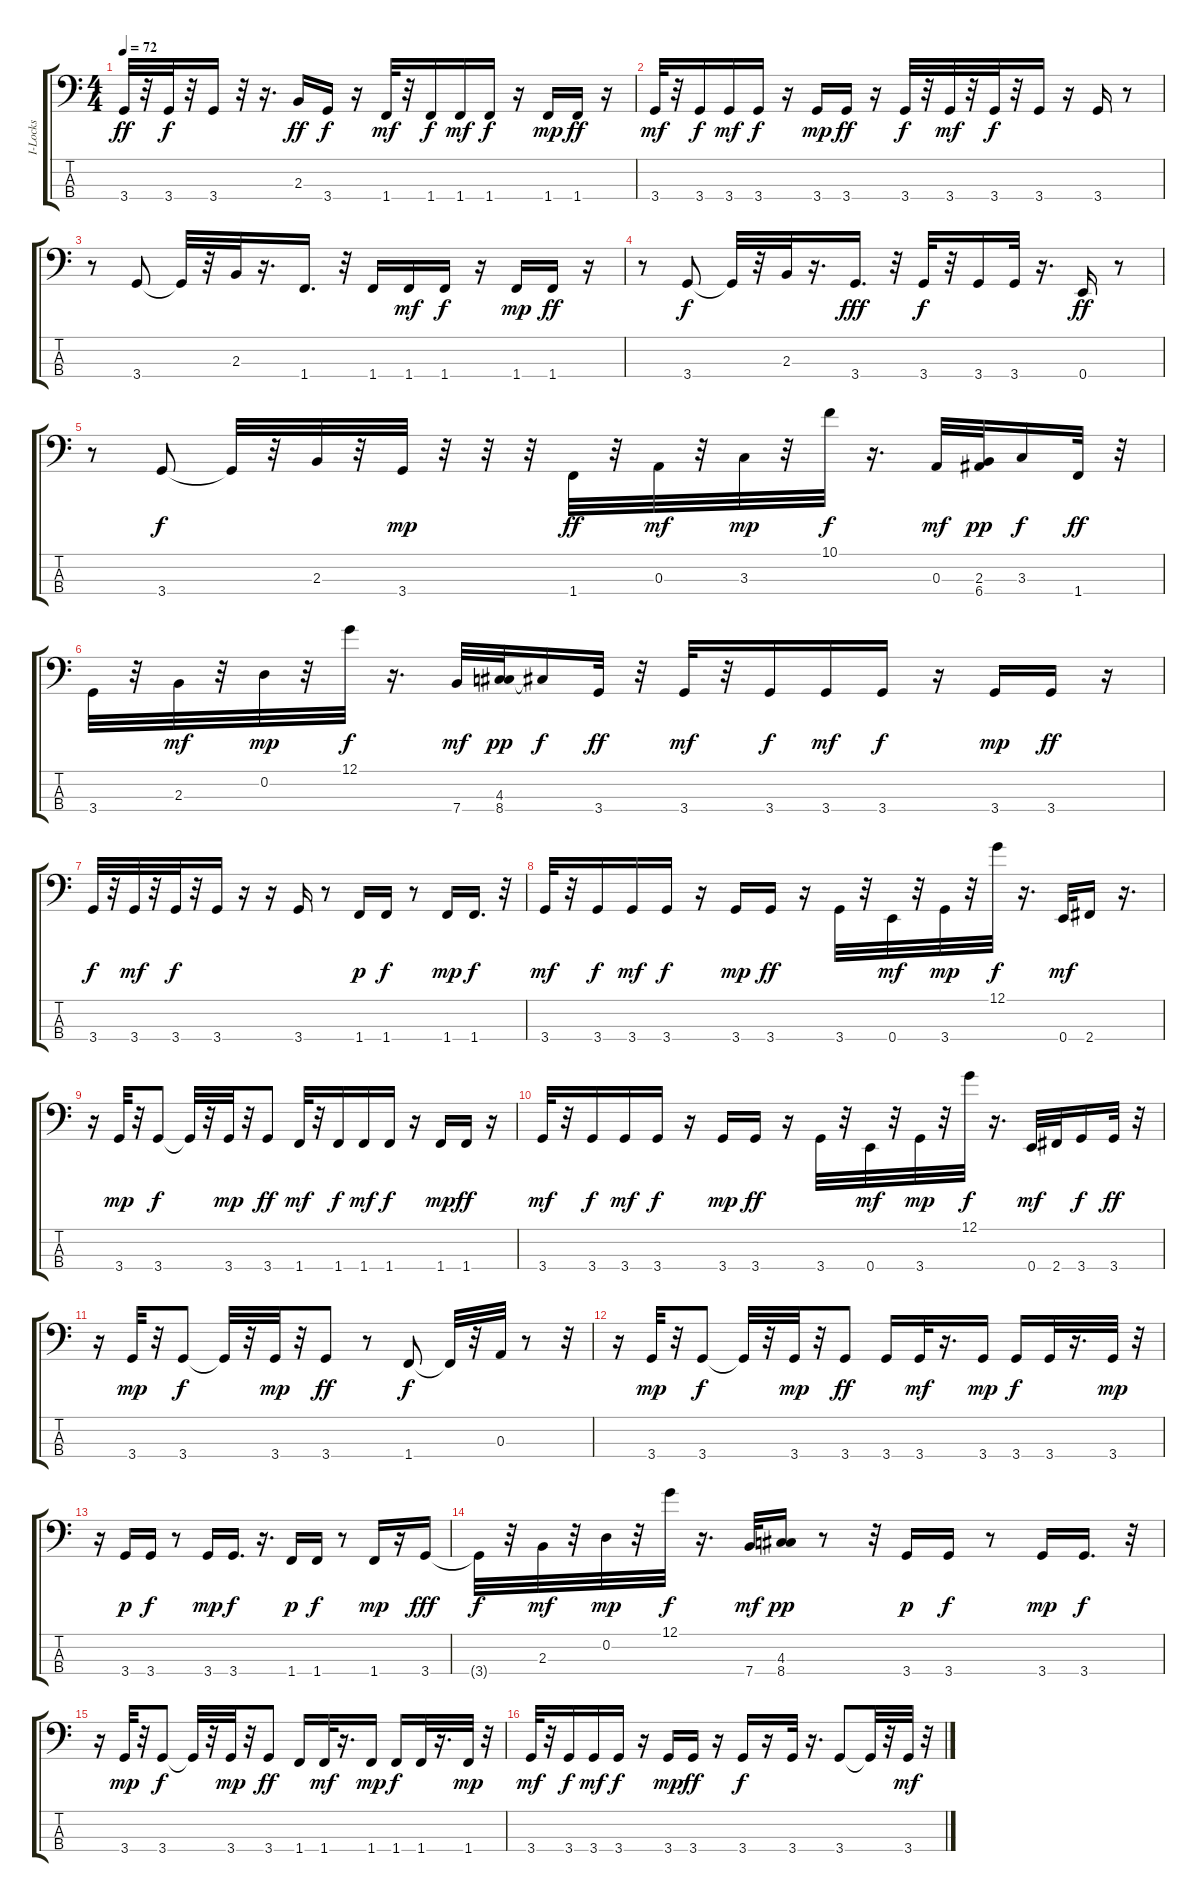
\track ("I-Locks" "I-Locks") {instrument electricbassfinger}
\staff {score tabs}
\tuning (G2 D2 A1 E1) {hide}
\ts (4 4)
\tempo 72
\clef f4
\ks c
3.4.32{dy ff} r.32 3.4.32{dy f} r.32 3.4.16 r.32 r.16{d} 2.3.16{dy ff} 3.4.16{dy f} r.16 1.4.32{dy mf} r.32 1.4.16{dy f} 1.4.16{dy mf} 1.4.16{dy f} r.16 1.4.16{dy mp} 1.4.16{dy ff} r.16 |
3.4.32{dy mf} r.32 3.4.16{dy f} 3.4.16{dy mf} 3.4.16{dy f} r.16 3.4.16{dy mp} 3.4.16{dy ff} r.16 3.4.32{dy f} r.32 3.4.32{dy mf} r.32 3.4.32{dy f} r.32 3.4.16 r.16 3.4.16 r.8 |
r.8 3.4.8 3.4{t}.32 r.32 2.3.32 r.16{d} 1.4.16{d} r.32 1.4.16 1.4.16{dy mf} 1.4.16{dy f} r.16 1.4.16{dy mp} 1.4.16{dy ff} r.16 |
r.8 3.4.8{dy f} 3.4{t}.32 r.32 2.3.32 r.16{d} 3.4.16{d dy fff} r.32 3.4.32{dy f} r.32 3.4.16 3.4.32 r.16{d} 0.4.16{dy ff} r.8 |
r.8 3.4.8{dy f} 3.4{t}.32 r.32 2.3.32 r.32 3.4.32{dy mp} r.32 r.32 r.32 1.4.32{dy ff} r.32 0.3.32{dy mf} r.32 3.3.32{dy mp} r.32 10.1.32{dy f} r.16{d} 0.3.32{dy mf} (2.3 6.4).32{dy pp} 3.3.16{dy f} 1.4.32{dy ff} r.32 |
3.4.32 r.32 2.3.32{dy mf} r.32 0.2.32{dy mp} r.32 12.1.32{dy f} r.16{d} 7.4.32{dy mf} (4.3 8.4).32{dy pp} 4.3{t}.16{dy f} 3.4.32{dy ff} r.32 3.4.32{dy mf} r.32 3.4.16{dy f} 3.4.16{dy mf} 3.4.16{dy f} r.16 3.4.16{dy mp} 3.4.16{dy ff} r.16 |
3.4.32{dy f} r.32 3.4.32{dy mf} r.32 3.4.32{dy f} r.32 3.4.16 r.16 r.16 3.4.16 r.8 1.4.16{dy p} 1.4.16{dy f} r.8 1.4.16{dy mp} 1.4.16{d dy f} r.32 |
3.4.32{dy mf} r.32 3.4.16{dy f} 3.4.16{dy mf} 3.4.16{dy f} r.16 3.4.16{dy mp} 3.4.16{dy ff} r.16 3.4.32 r.32 0.4.32{dy mf} r.32 3.4.32{dy mp} r.32 12.1.32{dy f} r.16{d} 0.4.32{dy mf} 2.4.16 r.16{d} |
r.16 3.4.32{dy mp} r.32 3.4.8{dy f} 3.4{t}.32 r.32 3.4.32{dy mp} r.32 3.4.8{dy ff} 1.4.32{dy mf} r.32 1.4.16{dy f} 1.4.16{dy mf} 1.4.16{dy f} r.16 1.4.16{dy mp} 1.4.16{dy ff} r.16 |
3.4.32{dy mf} r.32 3.4.16{dy f} 3.4.16{dy mf} 3.4.16{dy f} r.16 3.4.16{dy mp} 3.4.16{dy ff} r.16 3.4.32 r.32 0.4.32{dy mf} r.32 3.4.32{dy mp} r.32 12.1.32{dy f} r.16{d} 0.4.32{dy mf} 2.4.32 3.4.16{dy f} 3.4.32{dy ff} r.32 |
r.16 3.4.32{dy mp} r.32 3.4.8{dy f} 3.4{t}.32 r.32 3.4.32{dy mp} r.32 3.4.8{dy ff} r.8 1.4.8{dy f} 1.4{t}.32 r.32 0.3.32 r.8 r.32 |
r.16 3.4.32{dy mp} r.32 3.4.8{dy f} 3.4{t}.32 r.32 3.4.32{dy mp} r.32 3.4.8{dy ff} 3.4.16 3.4.32{dy mf} r.16{d} 3.4.16{dy mp} 3.4.16{dy f} 3.4.32 r.16{d} 3.4.32{dy mp} r.32 |
r.16 3.4.16{dy p} 3.4.16{dy f} r.8 3.4.16{dy mp} 3.4.16{d dy f} r.16{d} 1.4.16{dy p} 1.4.16{dy f} r.8 1.4.16{dy mp} r.16 3.4.16{dy fff} |
3.4{t}.32{dy f} r.32 2.3.32{dy mf} r.32 0.2.32{dy mp} r.32 12.1.32{dy f} r.16{d} 7.4.32{dy mf} (4.3 8.4).16{dy pp} r.8 r.32 3.4.16{dy p} 3.4.16{dy f} r.8 3.4.16{dy mp} 3.4.16{d dy f} r.32 |
r.16 3.4.32{dy mp} r.32 3.4.8{dy f} 3.4{t}.32 r.32 3.4.32{dy mp} r.32 3.4.8{dy ff} 1.4.16 1.4.32{dy mf} r.16{d} 1.4.16{dy mp} 1.4.16{dy f} 1.4.32 r.16{d} 1.4.32{dy mp} r.32 |
3.4.32{dy mf} r.32 3.4.16{dy f} 3.4.16{dy mf} 3.4.16{dy f} r.16 3.4.16{dy mp} 3.4.16{dy ff} r.16 3.4.16{dy f} r.16 3.4.32 r.16{d} 3.4.8 3.4{t}.32 r.32 3.4.32{dy mf} r.32
